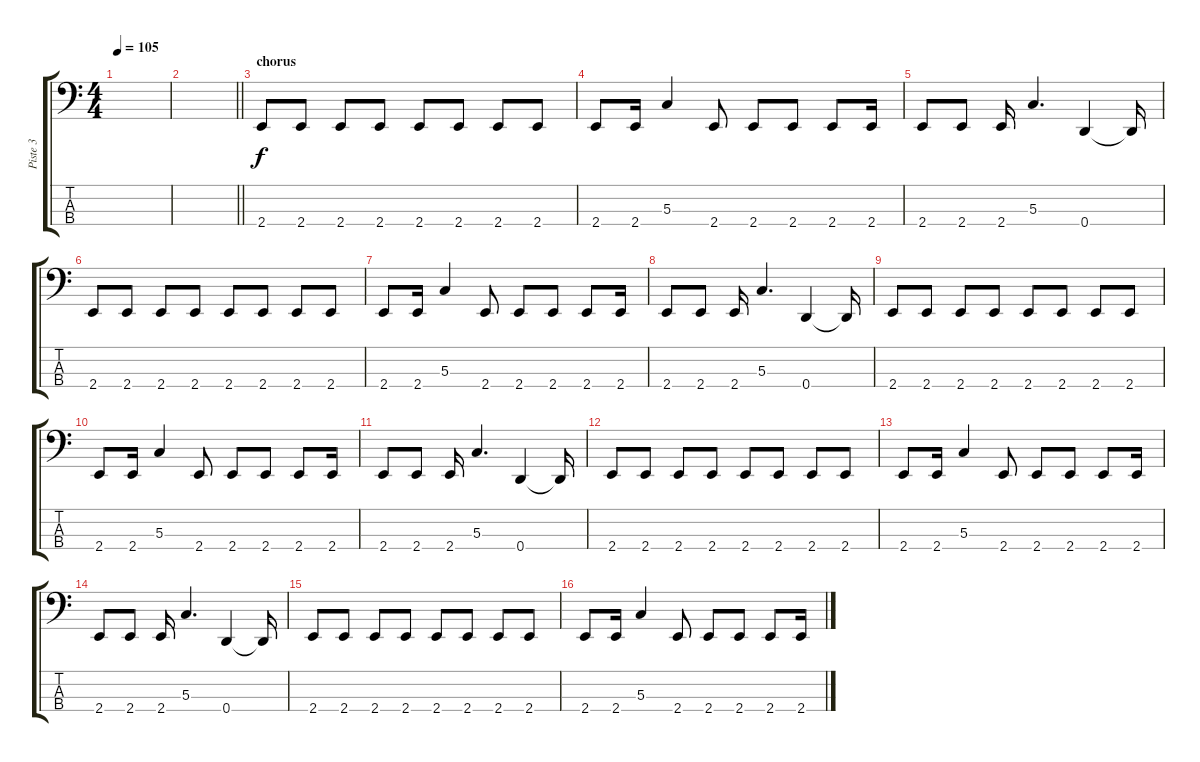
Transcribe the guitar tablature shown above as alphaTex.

\track ("Piste 3" "Piste 3") {instrument electricbassfinger}
\staff {score tabs}
\tuning (F2 C2 G1 D1) {hide}
\ts (4 4)
\tempo 105
\clef f4
\ks c
|
\barLineRight lightlight
|
\section ("" "chorus")
2.4.8 2.4.8 2.4.8 2.4.8 2.4.8 2.4.8 2.4.8 2.4.8 |
2.4.8 2.4.16 5.3.4 2.4.8 2.4.8 2.4.8 2.4.8 2.4.16 |
2.4.8 2.4.8 2.4.16 5.3.4{d} 0.4.4 0.4{t}.16 |
2.4.8 2.4.8 2.4.8 2.4.8 2.4.8 2.4.8 2.4.8 2.4.8 |
2.4.8 2.4.16 5.3.4 2.4.8 2.4.8 2.4.8 2.4.8 2.4.16 |
2.4.8 2.4.8 2.4.16 5.3.4{d} 0.4.4 0.4{t}.16 |
2.4.8 2.4.8 2.4.8 2.4.8 2.4.8 2.4.8 2.4.8 2.4.8 |
2.4.8 2.4.16 5.3.4 2.4.8 2.4.8 2.4.8 2.4.8 2.4.16 |
2.4.8 2.4.8 2.4.16 5.3.4{d} 0.4.4 0.4{t}.16 |
2.4.8 2.4.8 2.4.8 2.4.8 2.4.8 2.4.8 2.4.8 2.4.8 |
2.4.8 2.4.16 5.3.4 2.4.8 2.4.8 2.4.8 2.4.8 2.4.16 |
2.4.8 2.4.8 2.4.16 5.3.4{d} 0.4.4 0.4{t}.16 |
2.4.8 2.4.8 2.4.8 2.4.8 2.4.8 2.4.8 2.4.8 2.4.8 |
2.4.8 2.4.16 5.3.4 2.4.8 2.4.8 2.4.8 2.4.8 2.4.16
